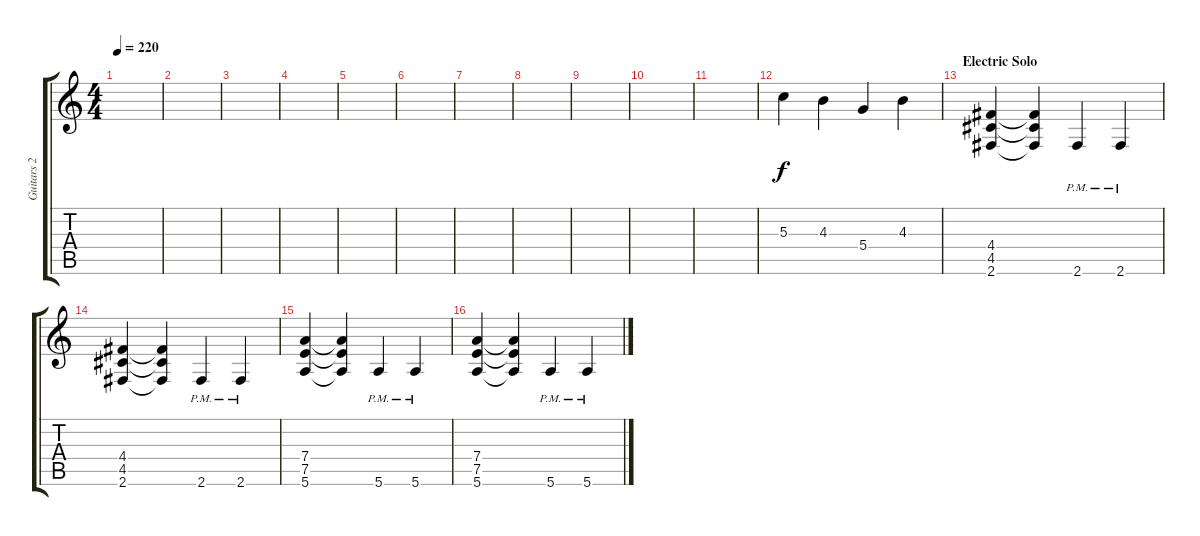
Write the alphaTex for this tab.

\track ("Guitars 2" "Guitars 2") {instrument electricguitarmuted}
\staff {score tabs}
\tuning (E4 B3 G3 D3 A2 E2) {hide}
\ts (4 4)
\tempo 220
\clef g2
\ks c
|
|
|
|
|
|
|
|
|
|
|
5.3.4 4.3.4 5.4.4 4.3.4 |
\section ("" "Electric Solo")
(4.4 4.5 2.6).4{volume 13 instrument distortionguitar} (4.4{t} 4.5{t} 2.6{t}).4 2.6{pm}.4 2.6{pm}.4 |
(4.4 4.5 2.6).4 (4.4{t} 4.5{t} 2.6{t}).4 2.6{pm}.4 2.6{pm}.4 |
(7.4 7.5 5.6).4 (7.4{t} 7.5{t} 5.6{t}).4 5.6{pm}.4 5.6{pm}.4 |
(7.4 7.5 5.6).4 (7.4{t} 7.5{t} 5.6{t}).4 5.6{pm}.4 5.6{pm}.4
